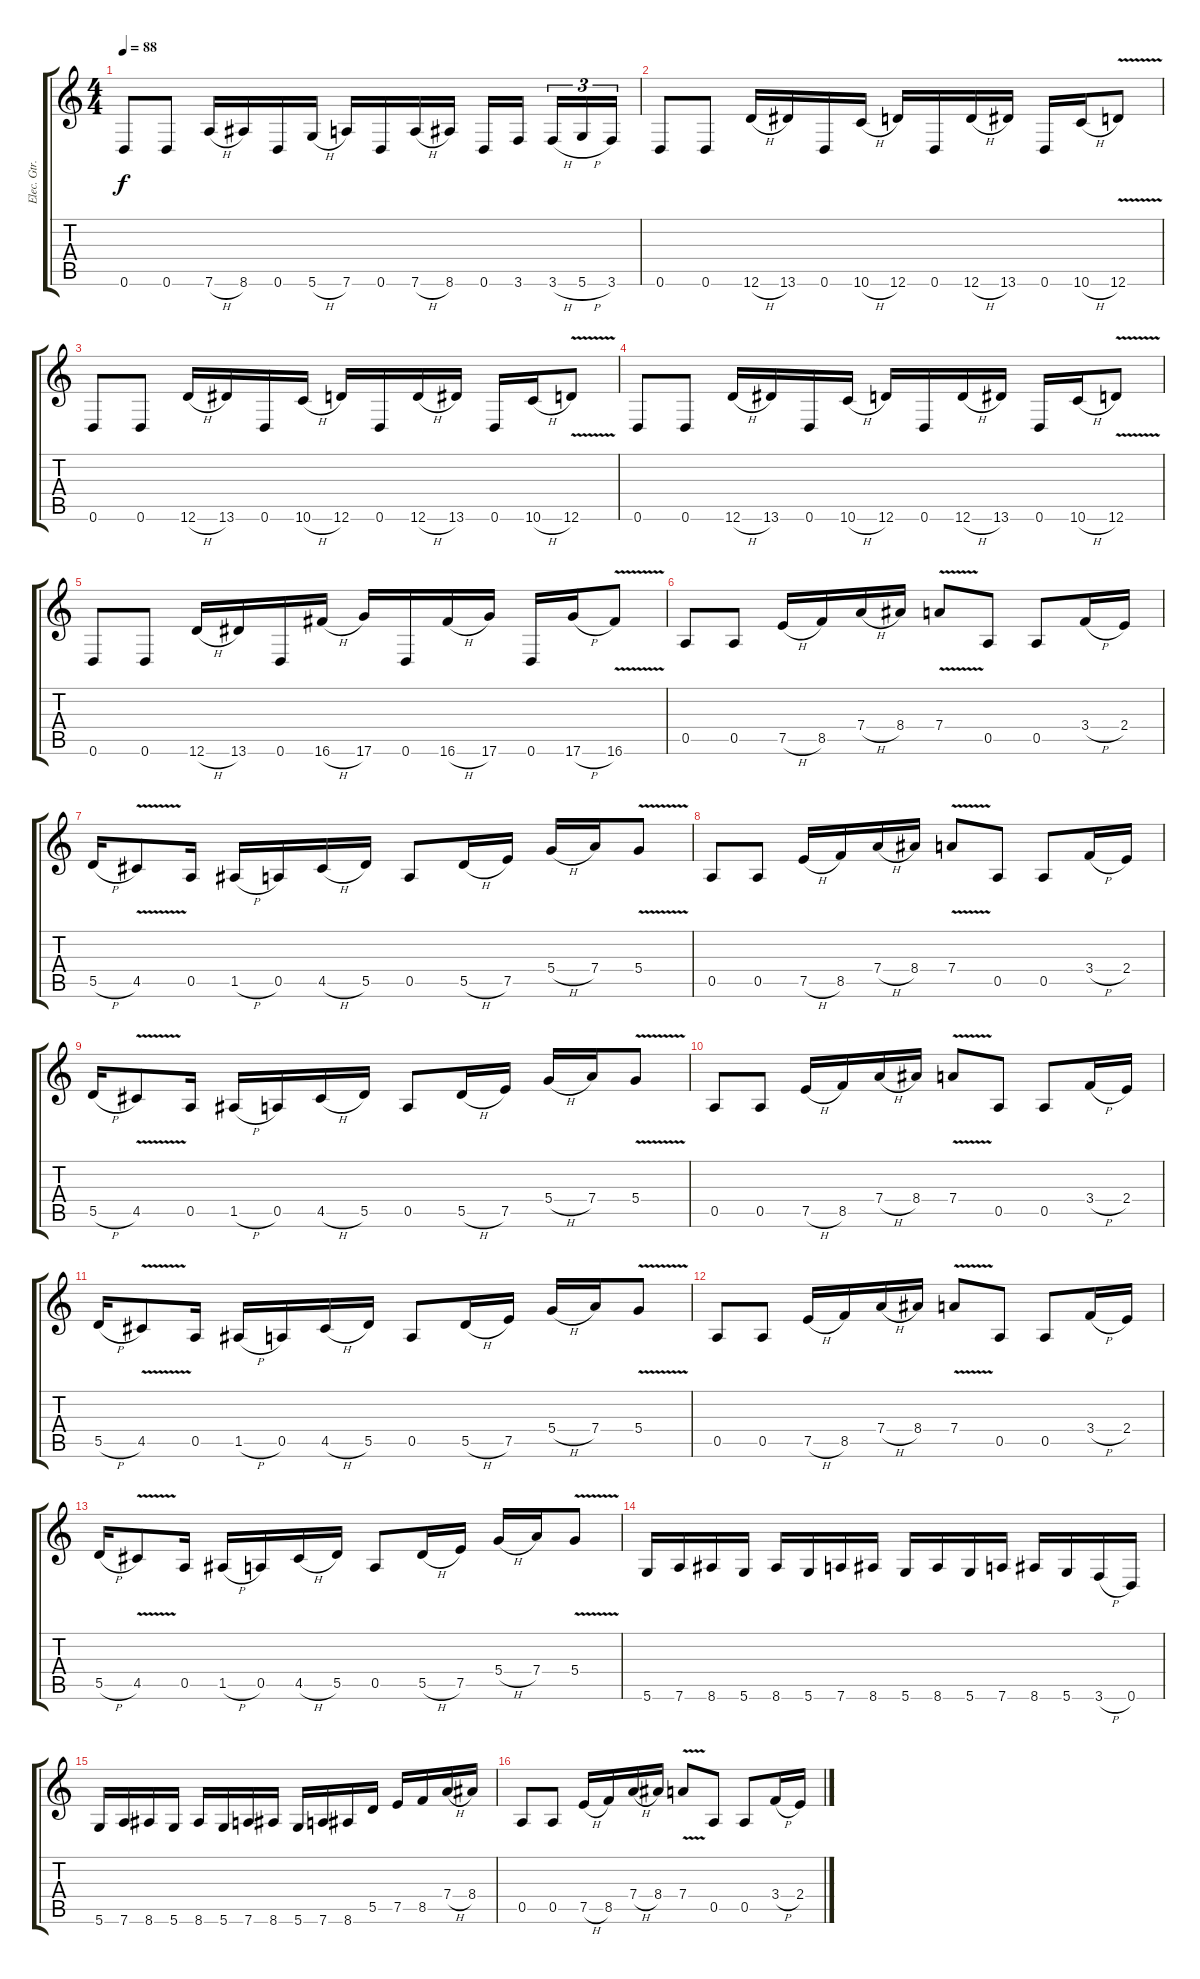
\track ("Elec. Gtr. 1" "Elec. Gtr.") {instrument distortionguitar}
\staff {score tabs}
\tuning (E4 B3 G3 D3 A2 D2) {hide}
\ts (4 4)
\tempo 88
\clef g2
\ks c
0.6.8{dy f} 0.6.8 7.6{h}.16 8.6.16 0.6.16 5.6{h}.16 7.6.16 0.6.16 7.6{h}.16 8.6.16 0.6.16 3.6.16 3.6{h}.16{tu (3 2)} 5.6{h}.16{tu (3 2)} 3.6.16{tu (3 2)} |
0.6.8 0.6.8 12.6{h}.16 13.6.16 0.6.16 10.6{h}.16 12.6.16 0.6.16 12.6{h}.16 13.6.16 0.6.16 10.6{h}.16 12.6{v}.8 |
0.6.8 0.6.8 12.6{h}.16 13.6.16 0.6.16 10.6{h}.16 12.6.16 0.6.16 12.6{h}.16 13.6.16 0.6.16 10.6{h}.16 12.6{v}.8 |
0.6.8 0.6.8 12.6{h}.16 13.6.16 0.6.16 10.6{h}.16 12.6.16 0.6.16 12.6{h}.16 13.6.16 0.6.16 10.6{h}.16 12.6{v}.8 |
0.6.8 0.6.8 12.6{h}.16 13.6.16 0.6.16 16.6{h}.16 17.6.16 0.6.16 16.6{h}.16 17.6.16 0.6.16 17.6{h}.16 16.6{v}.8 |
0.5.8 0.5.8 7.5{h}.16 8.5.16 7.4{h}.16 8.4.16 7.4{v}.8 0.5.8 0.5.8 3.4{h}.16 2.4.16 |
5.5{h}.16 4.5{v}.8 0.5.16 1.5{h}.16 0.5.16 4.5{h}.16 5.5.16 0.5.8 5.5{h}.16 7.5.16 5.4{h}.16 7.4.16 5.4{v}.8 |
0.5.8 0.5.8 7.5{h}.16 8.5.16 7.4{h}.16 8.4.16 7.4{v}.8 0.5.8 0.5.8 3.4{h}.16 2.4.16 |
5.5{h}.16 4.5{v}.8 0.5.16 1.5{h}.16 0.5.16 4.5{h}.16 5.5.16 0.5.8 5.5{h}.16 7.5.16 5.4{h}.16 7.4.16 5.4{v}.8 |
0.5.8 0.5.8 7.5{h}.16 8.5.16 7.4{h}.16 8.4.16 7.4{v}.8 0.5.8 0.5.8 3.4{h}.16 2.4.16 |
5.5{h}.16 4.5{v}.8 0.5.16 1.5{h}.16 0.5.16 4.5{h}.16 5.5.16 0.5.8 5.5{h}.16 7.5.16 5.4{h}.16 7.4.16 5.4{v}.8 |
0.5.8 0.5.8 7.5{h}.16 8.5.16 7.4{h}.16 8.4.16 7.4{v}.8 0.5.8 0.5.8 3.4{h}.16 2.4.16 |
5.5{h}.16 4.5{v}.8 0.5.16 1.5{h}.16 0.5.16 4.5{h}.16 5.5.16 0.5.8 5.5{h}.16 7.5.16 5.4{h}.16 7.4.16 5.4{v}.8 |
5.6.16 7.6.16 8.6.16 5.6.16 8.6.16 5.6.16 7.6.16 8.6.16 5.6.16 8.6.16 5.6.16 7.6.16 8.6.16 5.6.16 3.6{h}.16 0.6.16 |
5.6.16 7.6.16 8.6.16 5.6.16 8.6.16 5.6.16 7.6.16 8.6.16 5.6.16 7.6.16 8.6.16 5.5.16 7.5.16 8.5.16 7.4{h}.16 8.4.16 |
0.5.8 0.5.8 7.5{h}.16 8.5.16 7.4{h}.16 8.4.16 7.4{v}.8 0.5.8 0.5.8 3.4{h}.16 2.4.16
